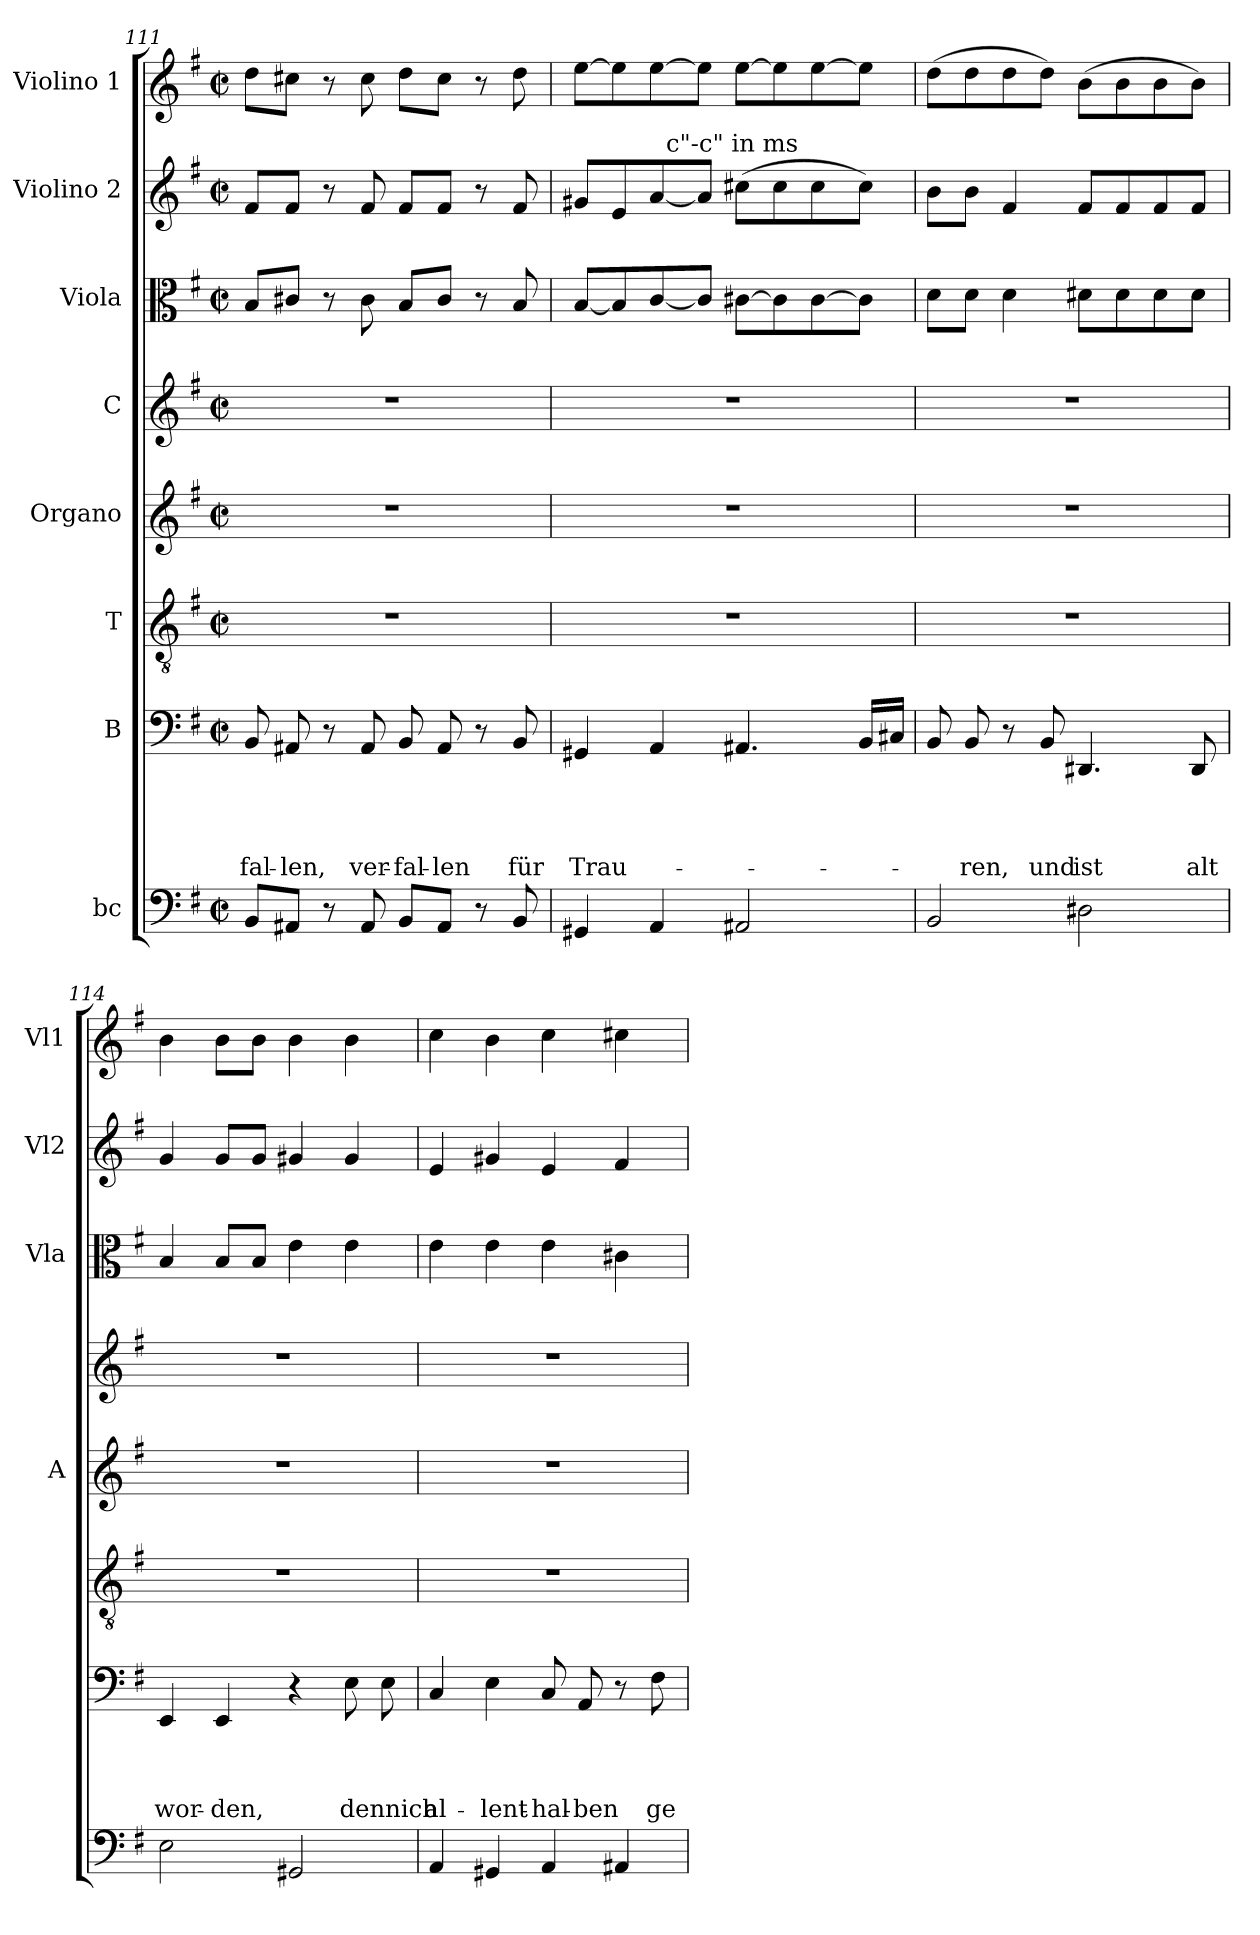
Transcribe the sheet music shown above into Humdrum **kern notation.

**kern	**kern	**text	**text	**text	**text	**kern	**kern	**kern	**kern	**kern	**kern
*part8	*part7	*part7	*part7	*part7	*part7	*part6	*part5	*part4	*part3	*part2	*part1
*staff8	*staff7	*staff7	*staff7	*staff7	*staff7	*staff6	*staff5	*staff4	*staff3	*staff2	*staff1
*I"bc	*I"B	*	*	*	*	*I"T	*I"Organo	*I"C	*I"Viola	*I"Violino 2	*I"Violino 1
*	*	*	*	*	*	*	*I'A	*	*I'Vla	*I'Vl2	*I'Vl1
*clefF4	*clefF4	*	*	*	*	*clefGv2	*clefG2	*clefG2	*clefC3	*clefG2	*clefG2
*k[f#]	*k[f#]	*	*	*	*	*k[f#]	*k[f#]	*k[f#]	*k[f#]	*k[f#]	*k[f#]
*G:	*G:	*	*	*	*	*G:	*G:	*G:	*G:	*G:	*G:
*M2/2	*M2/2	*	*	*	*	*M2/2	*M2/2	*M2/2	*M2/2	*M2/2	*M2/2
*met(c|)	*met(c|)	*	*	*	*	*met(c|)	*met(c|)	*met(c|)	*met(c|)	*met(c|)	*met(c|)
=111	=111	=111	=111	=111	=111	=111	=111	=111	=111	=111	=111
!	!	!	!	!	!LO:LY:b	!	!	!	!	!	!
8BB/L	8BB/	.	.	.	-fal-	1r	1r	1r	8B/L	8f#/L	8dd\L
!	!	!	!	!	!LO:LY:b:rj	!	!	!	!	!	!
8AA#X/J	8AA#X/	.	.	.	-len,	.	.	.	8c#X/J	8f#/J	8cc#X\J
8r	8r	.	.	.	.	.	.	.	8r	8r	8r
!	!	!	!	!	!LO:LY:b	!	!	!	!	!	!
8AA#/	8AA#/	.	.	.	ver-	.	.	.	8c#\	8f#/	8cc#\
!	!	!	!	!	!LO:LY:b	!	!	!	!	!	!
8BB/L	8BB/	.	.	.	-fal-	.	.	.	8B/L	8f#/L	8dd\L
!	!	!	!	!	!LO:LY:b:rj	!	!	!	!	!	!
8AA#/J	8AA#/	.	.	.	-len	.	.	.	8c#/J	8f#/J	8cc#\J
8r	8r	.	.	.	.	.	.	.	8r	8r	8r
!	!	!	!	!	!LO:LY:b	!	!	!	!	!	!
8BB/	8BB/	.	.	.	für	.	.	.	8B/	8f#/	8dd\
=112	=112	=112	=112	=112	=112	=112	=112	=112	=112	=112	=112
!	!	!	!	!	!LO:LY:b	!	!	!	!	!	!
*	*	*	*	*	*	*	*	*	*	*^	*
4GG#X</	4GG#X/	.	.	.	Trau-	1r	1r	1r	[<8B/L	8g#X/L	4ryy	[>8ee\L
.	.	.	.	.	.	.	.	.	8B/]	8e/	.	8ee\]
4AA/	4AA/	.	.	.	.	.	.	.	[<8c/	[<8a/	32ryy	[>8ee\
!	!	!	!	!	!	!	!	!	!	!	!LO:TX:a:t=c"-c" in ms	!
.	.	.	.	.	.	.	.	.	.	.	2ryy	.
.	.	.	.	.	.	.	.	.	8c/J]	8a/J]	.	8ee\J]
2AA#X</	4.AA#X/	.	.	.	.	.	.	.	[>8c#X\L	(>8cc#X\L	.	[>8ee\L
.	.	.	.	.	.	.	.	.	8c#\]	8cc#\	.	8ee\]
.	.	.	.	.	.	.	.	.	[>8c#\	8cc#\	.	[>8ee\
.	.	.	.	.	.	.	.	.	.	.	8..ryy	.
.	16BB/LL	.	.	.	.	.	.	.	8c#\J]	8cc#\J)	.	8ee\J]
.	16C#X/JJ	.	.	.	.	.	.	.	.	.	.	.
*	*	*	*	*	*	*	*	*	*	*v	*v	*
=113	=113	=113	=113	=113	=113	=113	=113	=113	=113	=113	=113
2BB/	8BB/	.	.	.	.	1r	1r	1r	8d\L	8b\L	(>8dd\L
!	!	!	!	!	!LO:LY:b	!	!	!	!	!	!
.	8BB/	.	.	.	-ren,	.	.	.	8d\J	8b\J	8dd\
.	8r	.	.	.	.	.	.	.	4d\	4f#/	8dd\
!	!	!	!	!	!LO:LY:b	!	!	!	!	!	!
.	8BB/	.	.	.	und	.	.	.	.	.	8dd\J)
!	!	!	!	!	!LO:LY:b	!	!	!	!	!	!
2D#X>\	4.DD#X/	.	.	.	ist	.	.	.	8d#X\L	8f#/L	(>8b\L
.	.	.	.	.	.	.	.	.	8d#\	8f#/	8b\
.	.	.	.	.	.	.	.	.	8d#\	8f#/	8b\
!	!	!	!	!	!LO:LY:b	!	!	!	!	!	!
.	8DD#/	.	.	.	alt	.	.	.	8d#\J	8f#/J	8b\J)
!!LO:LB:g=z
=114	=114	=114	=114	=114	=114	=114	=114	=114	=114	=114	=114
!	!	!	!	!	!LO:LY:b	!	!	!	!	!	!
2E\	4EE/	.	.	.	wor-	1r	1r	1r	4B/	4g/	4b\
!	!	!	!	!	!LO:LY:b:rj	!	!	!	!	!	!
.	4EE/	.	.	.	-den,	.	.	.	8B/L	8g/L	8b\L
.	.	.	.	.	.	.	.	.	8B/J	8g/J	8b\J
2GG#X</	4r	.	.	.	.	.	.	.	4e\	4g#X/	4b\
!	!	!	!	!	!LO:LY:b	!	!	!	!	!	!
.	8E\	.	.	.	dennich	.	.	.	4e\	4g#/	4b\
.	8E\	.	.	.	.	.	.	.	.	.	.
=115	=115	=115	=115	=115	=115	=115	=115	=115	=115	=115	=115
!	!	!	!	!	!LO:LY:b	!	!	!	!	!	!
4AA/	4C/	.	.	.	al-	1r	1r	1r	4e\	4e/	4cc\
!	!	!	!	!	!LO:LY:b	!	!	!	!	!	!
4GG#X</	4E\	.	.	.	-lent-	.	.	.	4e\	4g#X/	4b\
!	!	!	!	!	!LO:LY:b	!	!	!	!	!	!
4AA/	8C/	.	.	.	-hal-	.	.	.	4e\	4e/	4cc\
!	!	!	!	!	!LO:LY:b:rj	!	!	!	!	!	!
.	8AA/	.	.	.	-ben	.	.	.	.	.	.
4AA#X/	8r	.	.	.	.	.	.	.	4c#X\	4f#/	4cc#X\
!	!	!	!	!	!LO:LY:b	!	!	!	!	!	!
.	8F#\	.	.	.	ge-	.	.	.	.	.	.
=	=	=	=	=	=	=	=	=	=	=	=
*-	*-	*-	*-	*-	*-	*-	*-	*-	*-	*-	*-
